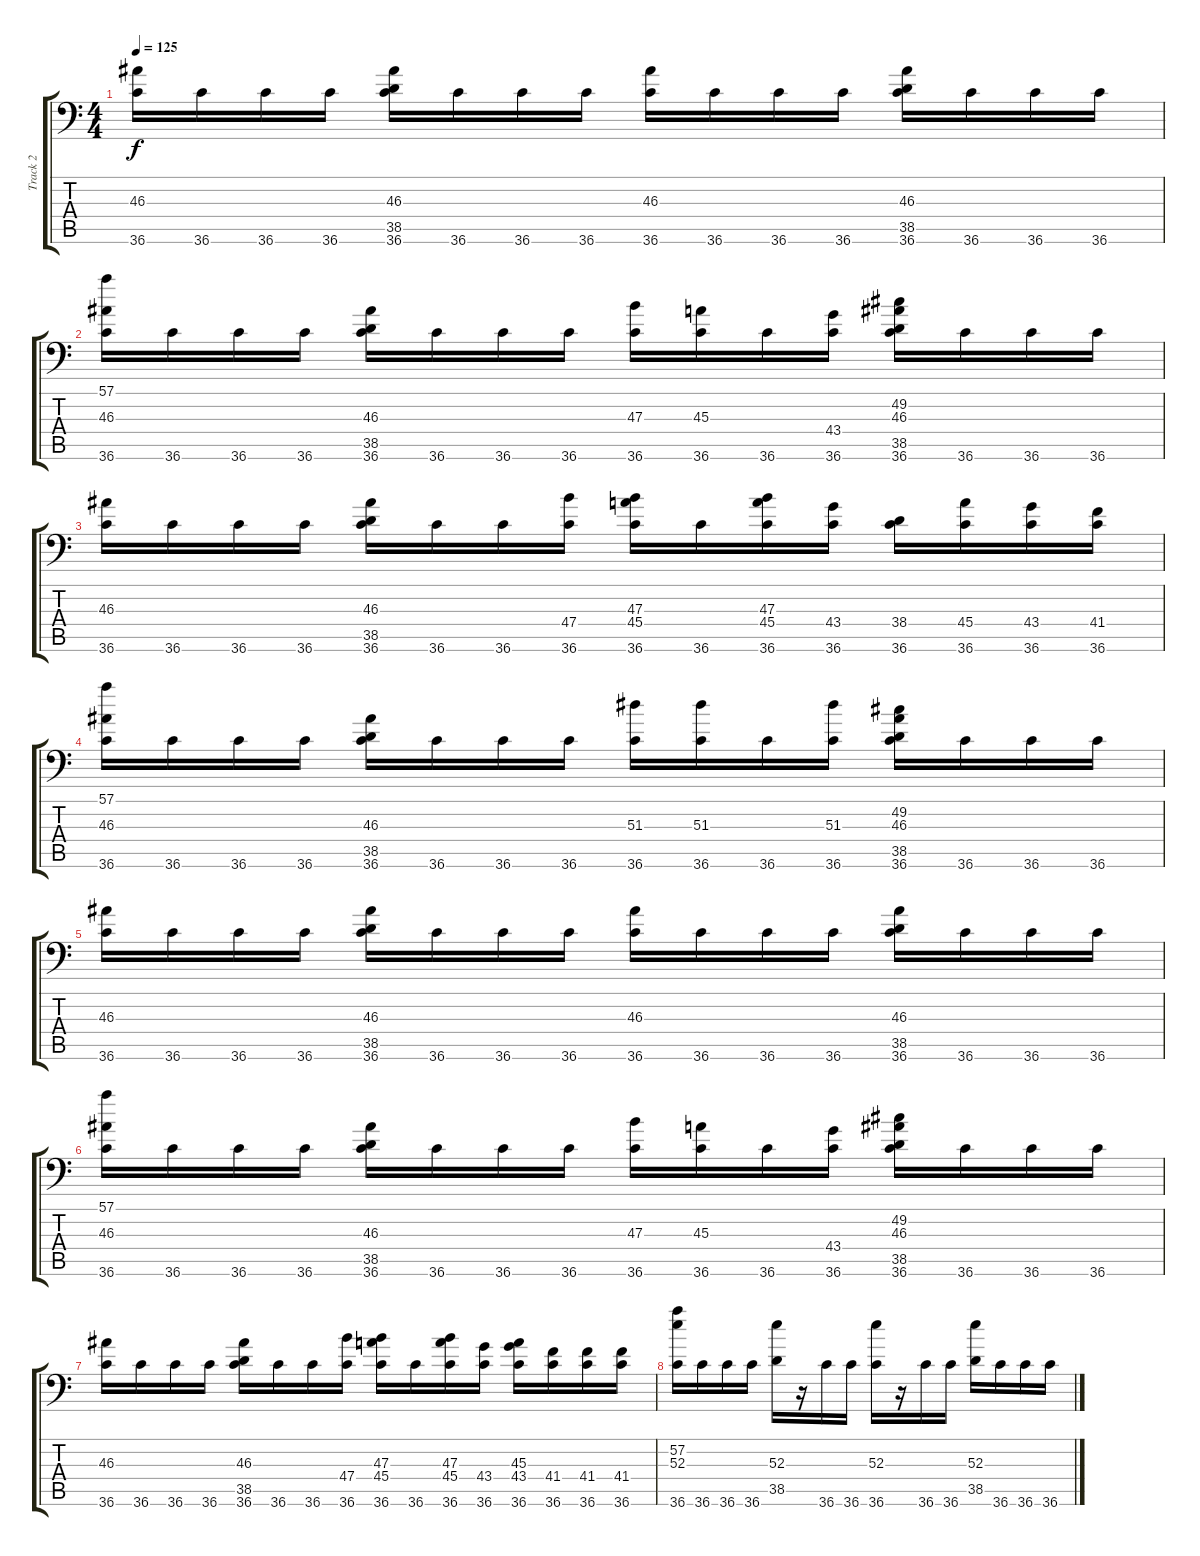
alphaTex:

\track ("Track 2" "Track 2") {instrument acousticgrandpiano}
\staff {score tabs}
\tuning (C-1 C-1 C-1 C-1 C-1 C-1) {hide}
\ts (4 4)
\tempo 125
\clef f4
\ks c
(46.3 36.6).16{dy f} 36.6.16 36.6.16 36.6.16 (46.3 38.5 36.6).16 36.6.16 36.6.16 36.6.16 (46.3 36.6).16 36.6.16 36.6.16 36.6.16 (46.3 38.5 36.6).16 36.6.16 36.6.16 36.6.16 |
(57.1 46.3 36.6).16 36.6.16 36.6.16 36.6.16 (46.3 38.5 36.6).16 36.6.16 36.6.16 36.6.16 (47.3 36.6).16 (45.3 36.6).16 36.6.16 (43.4 36.6).16 (49.2 46.3 38.5 36.6).16 36.6.16 36.6.16 36.6.16 |
(46.3 36.6).16 36.6.16 36.6.16 36.6.16 (46.3 38.5 36.6).16 36.6.16 36.6.16 (47.4 36.6).16 (47.3 45.4 36.6).16 36.6.16 (47.3 45.4 36.6).16 (43.4 36.6).16 (38.4 36.6).16 (45.4 36.6).16 (43.4 36.6).16 (41.4 36.6).16 |
(57.1 46.3 36.6).16 36.6.16 36.6.16 36.6.16 (46.3 38.5 36.6).16 36.6.16 36.6.16 36.6.16 (51.3 36.6).16 (51.3 36.6).16 36.6.16 (51.3 36.6).16 (49.2 46.3 38.5 36.6).16 36.6.16 36.6.16 36.6.16 |
(46.3 36.6).16 36.6.16 36.6.16 36.6.16 (46.3 38.5 36.6).16 36.6.16 36.6.16 36.6.16 (46.3 36.6).16 36.6.16 36.6.16 36.6.16 (46.3 38.5 36.6).16 36.6.16 36.6.16 36.6.16 |
(57.1 46.3 36.6).16 36.6.16 36.6.16 36.6.16 (46.3 38.5 36.6).16 36.6.16 36.6.16 36.6.16 (47.3 36.6).16 (45.3 36.6).16 36.6.16 (43.4 36.6).16 (49.2 46.3 38.5 36.6).16 36.6.16 36.6.16 36.6.16 |
(46.3 36.6).16 36.6.16 36.6.16 36.6.16 (46.3 38.5 36.6).16 36.6.16 36.6.16 (47.4 36.6).16 (47.3 45.4 36.6).16 36.6.16 (47.3 45.4 36.6).16 (43.4 36.6).16 (45.3 43.4 36.6).16 (41.4 36.6).16 (41.4 36.6).16 (41.4 36.6).16 |
(57.2 52.3 36.6).16 36.6.16 36.6.16 36.6.16 (52.3 38.5).16 r.16 36.6.16 36.6.16 (52.3 36.6).16 r.16 36.6.16 36.6.16 (52.3 38.5).16 36.6.16 36.6.16 36.6.16
